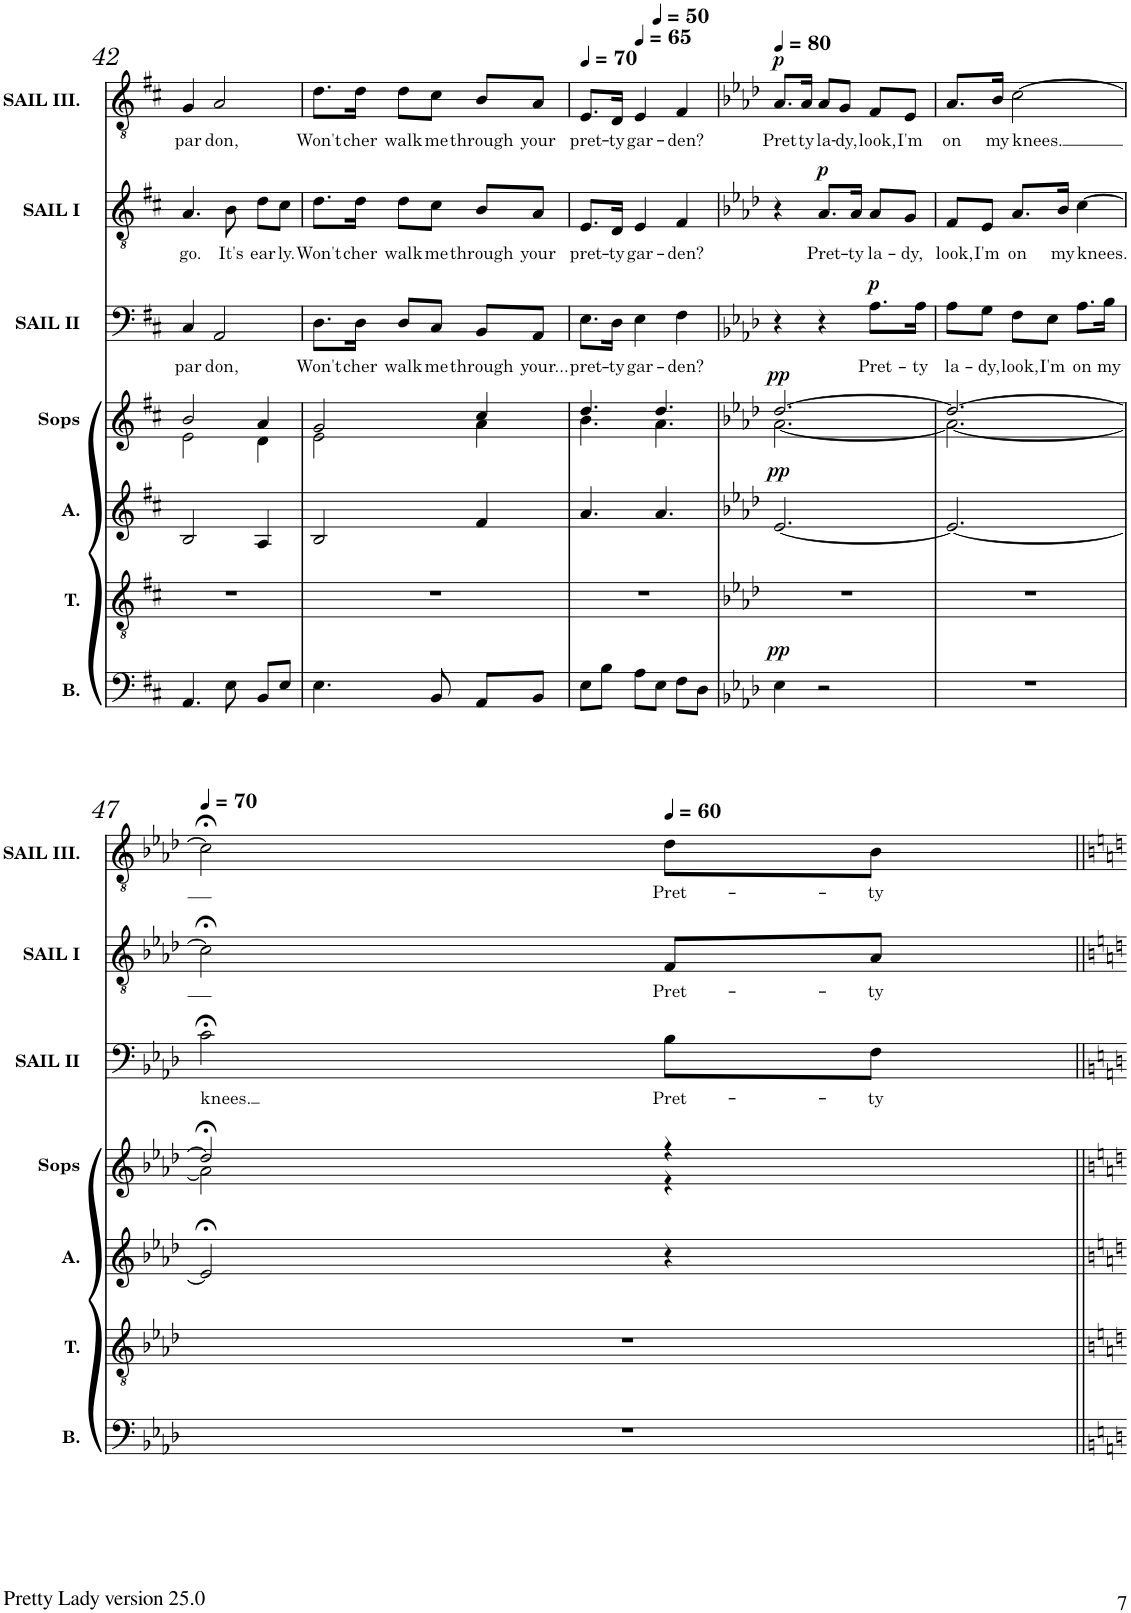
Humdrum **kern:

**kern	**dynam	**kern	**kern	**dynam	**kern	**dynam	**kern	**text	**dynam	**kern	**text	**dynam	**kern	**text	**dynam
*part7	*part7	*part6	*part5	*part5	*part4	*part4	*part3	*part3	*part3	*part2	*part2	*part2	*part1	*part1	*part1
*staff7	*staff7	*staff6	*staff5	*staff5	*staff4	*staff4	*staff3	*staff3	*staff3	*staff2	*staff2	*staff2	*staff1	*staff1	*staff1
*I"Bass	*	*I"Tenor	*I"Alto	*	*I"Soprano 1/2	*	*I"SAILOR II (Baritone)	*	*	*I"SAILOR I (Tenor)	*	*	*I"SAILOR III (Tenor)	*	*
*I'B.	*	*I'T.	*I'A.	*	*	*	*I'SAIL II	*	*	*I'SAIL I	*	*	*I'SAIL III.	*	*
!!LO:PB:g=z
*clefF4	*	*clefGv2	*clefG2	*	*clefG2	*	*clefF4	*	*	*clefGv2	*	*	*clefGv2	*	*
*k[f#c#]	*	*k[f#c#]	*k[f#c#]	*	*k[f#c#]	*	*k[f#c#]	*	*	*k[f#c#]	*	*	*k[f#c#]	*	*
*M3/4	*	*M3/4	*M3/4	*	*M3/4	*	*M3/4	*	*	*M3/4	*	*	*M3/4	*	*
=42	=42	=42	=42	=42	=42	=42	=42	=42	=42	=42	=42	=42	=42	=42	=42
*	*	*	*	*	*^	*	*	*	*	*	*	*	*	*	*
!	!	!	!	!	!	!	!	!	!LO:LY:b	!	!	!LO:LY:b	!	!	!LO:LY:b	!
4.AA/	.	2.r	2B/	.	2b/	2e\	.	4C#/	par-	.	4.A/	go.	.	4G/	par-	.
!	!	!	!	!	!	!	!	!	!LO:LY:b	!	!	!	!	!	!LO:LY:b	!
.	.	.	.	.	.	.	.	2AA/	-don,	.	.	.	.	2A/	-don,	.
!	!	!	!	!	!	!	!	!	!	!	!	!LO:LY:b	!	!	!	!
8E\	.	.	.	.	.	.	.	.	.	.	8B\	It's	.	.	.	.
!	!	!	!	!	!	!	!	!	!	!	!	!LO:LY:b	!	!	!	!
8BB/L	.	.	4A/	.	4a/	4d\	.	.	.	.	8d\L	ear-	.	.	.	.
!	!	!	!	!	!	!	!	!	!	!	!	!LO:LY:b	!	!	!	!
8E/J	.	.	.	.	.	.	.	.	.	.	8c#\J	-ly.	.	.	.	.
=43	=43	=43	=43	=43	=43	=43	=43	=43	=43	=43	=43	=43	=43	=43	=43	=43
!	!	!	!	!	!	!	!	!	!LO:LY:b	!	!	!LO:LY:b	!	!	!LO:LY:b	!
4.E\	.	2.r	2B/	.	2g/	2e\	.	8.D\L	Won't-	.	8.d\L	Won't-	.	8.d\L	Won't-	.
!	!	!	!	!	!	!	!	!	!LO:LY:b	!	!	!LO:LY:b	!	!	!LO:LY:b	!
.	.	.	.	.	.	.	.	16D\Jk	-cher	.	16d\Jk	-cher	.	16d\Jk	-cher	.
!	!	!	!	!	!	!	!	!	!LO:LY:b	!	!	!LO:LY:b	!	!	!LO:LY:b	!
.	.	.	.	.	.	.	.	8D/L	walk	.	8d\L	walk	.	8d\L	walk	.
!	!	!	!	!	!	!	!	!	!LO:LY:b	!	!	!LO:LY:b	!	!	!LO:LY:b	!
8BB/	.	.	.	.	.	.	.	8C#/J	me	.	8c#\J	me	.	8c#\J	me	.
!	!	!	!	!	!	!	!	!	!LO:LY:b	!	!	!LO:LY:b	!	!	!LO:LY:b	!
8AA/L	.	.	4f#/	.	4cc#/	4a\	.	8BB/L	through	.	8B/L	through	.	8B/L	through	.
!	!	!	!	!	!	!	!	!	!LO:LY:b	!	!	!LO:LY:b	!	!	!LO:LY:b	!
8BB/J	.	.	.	.	.	.	.	8AA/J	your...	.	8A/J	your	.	8A/J	your	.
=44	=44	=44	=44	=44	=44	=44	=44	=44	=44	=44	=44	=44	=44	=44	=44	=44
*	*	*	*	*	*	*	*	*	*	*	*	*	*	*MM70	*	*
!	!	!	!	!	!	!	!	!	!LO:LY:b	!	!	!LO:LY:b	!	!	!LO:LY:b	!
8E\L	.	2.r	4.a/	.	4.dd/	4.b\	.	8.E\L	pret-	.	8.E/L	pret-	.	8.E/L	pret-	.
8B\J	.	.	.	.	.	.	.	.	.	.	.	.	.	.	.	.
!	!	!	!	!	!	!	!	!	!LO:LY:b	!	!	!LO:LY:b	!	!	!LO:LY:b	!
.	.	.	.	.	.	.	.	16D\Jk	-ty	.	16D/Jk	-ty	.	16D/Jk	-ty	.
*	*	*	*	*	*	*	*	*	*	*	*	*	*	*MM65	*	*
!	!	!	!	!	!	!	!	!	!LO:LY:b	!	!	!LO:LY:b	!	!	!LO:LY:b	!
8A\L	.	.	.	.	.	.	.	4E\	gar-	.	4E/	gar-	.	4E/	gar-	.
8E\J	.	.	4.a/	.	4.dd/	4.a\	.	.	.	.	.	.	.	.	.	.
*	*	*	*	*	*	*	*	*	*	*	*	*	*	*MM50	*	*
!	!	!	!	!	!	!	!	!	!LO:LY:b	!	!	!LO:LY:b	!	!	!LO:LY:b	!
8F#\L	.	.	.	.	.	.	.	4F#\	-den?	.	4F#/	-den?	.	4F#/	-den?	.
8D\J	.	.	.	.	.	.	.	.	.	.	.	.	.	.	.	.
=45	=45	=45	=45	=45	=45	=45	=45	=45	=45	=45	=45	=45	=45	=45	=45	=45
*k[b-e-a-d-]	*	*k[b-e-a-d-]	*k[b-e-a-d-]	*	*k[b-e-a-d-]	*	*	*k[b-e-a-d-]	*	*	*k[b-e-a-d-]	*	*	*k[b-e-a-d-]	*	*
*	*	*	*	*	*	*	*	*	*	*	*	*	*	*MM80	*	*
!	!LO:DY:a	!	!	!LO:DY:a	!	!	!LO:DY:a	!	!	!	!	!	!	!	!LO:LY:b	!LO:DY:a
4E-\	pp	2.r	[2.e-/	pp	[2.dd-/	[2.a-\	pp	4r	.	.	4r	.	.	8.A-/L	Pret-	p
!	!	!	!	!	!	!	!	!	!	!	!	!	!	!	!LO:LY:b	!
.	.	.	.	.	.	.	.	.	.	.	.	.	.	16A-/Jk	-ty	.
!	!	!	!	!	!	!	!	!	!	!	!	!LO:LY:b	!LO:DY:a	!	!LO:LY:b	!
2r	.	.	.	.	.	.	.	4r	.	.	8.A-/L	Pret-	p	8A-/L	la-	.
!	!	!	!	!	!	!	!	!	!	!	!	!	!	!	!LO:LY:b	!
.	.	.	.	.	.	.	.	.	.	.	.	.	.	8G/J	-dy,	.
!	!	!	!	!	!	!	!	!	!	!	!	!LO:LY:b	!	!	!	!
.	.	.	.	.	.	.	.	.	.	.	16A-/Jk	-ty	.	.	.	.
!	!	!	!	!	!	!	!	!	!LO:LY:b	!LO:DY:a	!	!LO:LY:b	!	!	!LO:LY:b	!
.	.	.	.	.	.	.	.	8.A-\L	Pret-	p	8A-/L	la-	.	8F/L	look,	.
!	!	!	!	!	!	!	!	!	!	!	!	!LO:LY:b	!	!	!LO:LY:b	!
.	.	.	.	.	.	.	.	.	.	.	8G/J	-dy,	.	8E-/J	I'm	.
!	!	!	!	!	!	!	!	!	!LO:LY:b	!	!	!	!	!	!	!
.	.	.	.	.	.	.	.	16A-\Jk	-ty	.	.	.	.	.	.	.
=46	=46	=46	=46	=46	=46	=46	=46	=46	=46	=46	=46	=46	=46	=46	=46	=46
!	!	!	!	!	!	!	!	!	!LO:LY:b	!	!	!LO:LY:b	!	!	!LO:LY:b	!
2.r	.	2.r	2.e-/_	.	2.dd-/_	2.a-\_	.	8A-\L	la-	.	8F/L	look,	.	8.A-/L	on	.
!	!	!	!	!	!	!	!	!	!LO:LY:b	!	!	!LO:LY:b	!	!	!	!
.	.	.	.	.	.	.	.	8G\J	-dy,	.	8E-/J	I'm	.	.	.	.
!	!	!	!	!	!	!	!	!	!	!	!	!	!	!	!LO:LY:b	!
.	.	.	.	.	.	.	.	.	.	.	.	.	.	16B-/Jk	my	.
!	!	!	!	!	!	!	!	!	!LO:LY:b	!	!	!LO:LY:b	!	!	!LO:LY:b	!
.	.	.	.	.	.	.	.	8F\L	look,	.	8.A-/L	on	.	[2c\	knees.	.
!	!	!	!	!	!	!	!	!	!LO:LY:b	!	!	!	!	!	!	!
.	.	.	.	.	.	.	.	8E-\J	I'm	.	.	.	.	.	.	.
!	!	!	!	!	!	!	!	!	!	!	!	!LO:LY:b	!	!	!	!
.	.	.	.	.	.	.	.	.	.	.	16B-/Jk	my	.	.	.	.
!	!	!	!	!	!	!	!	!	!LO:LY:b	!	!	!LO:LY:b	!	!	!	!
.	.	.	.	.	.	.	.	8.A-\L	on	.	[4c\	knees.	.	.	.	.
!	!	!	!	!	!	!	!	!	!LO:LY:b	!	!	!	!	!	!	!
.	.	.	.	.	.	.	.	16B-\Jk	my	.	.	.	.	.	.	.
!!LO:LB:g=z
=47	=47	=47	=47	=47	=47	=47	=47	=47	=47	=47	=47	=47	=47	=47	=47	=47
*	*	*	*	*	*	*	*	*	*	*	*	*	*	*MM70	*	*
!	!	!	!	!	!	!	!	!	!LO:LY:b	!	!	!	!	!	!	!
2.r	.	2.r	2e-;</]	.	2dd-;</]	2a-\]	.	2c;<\	knees.	.	2c;<\]	.	.	2c;<\]	.	.
*	*	*	*	*	*	*	*	*	*	*	*	*	*	*MM60	*	*
!	!	!	!	!	!	!	!	!	!LO:LY:b	!	!	!LO:LY:b	!	!	!LO:LY:b	!
.	.	.	4r	.	4r	4r	.	8B-\L	Pret-	.	8F/L	Pret-	.	8d-\L	Pret-	.
!	!	!	!	!	!	!	!	!	!LO:LY:b	!	!	!LO:LY:b	!	!	!LO:LY:b	!
.	.	.	.	.	.	.	.	8F\J	-ty	.	8A-/J	-ty	.	8B-\J	-ty	.
*	*	*	*	*	*v	*v	*	*	*	*	*	*	*	*	*	*
=||	=||	=||	=||	=||	=||	=||	=||	=||	=||	=||	=||	=||	=||	=||	=||
*-	*-	*-	*-	*-	*-	*-	*-	*-	*-	*-	*-	*-	*-	*-	*-
